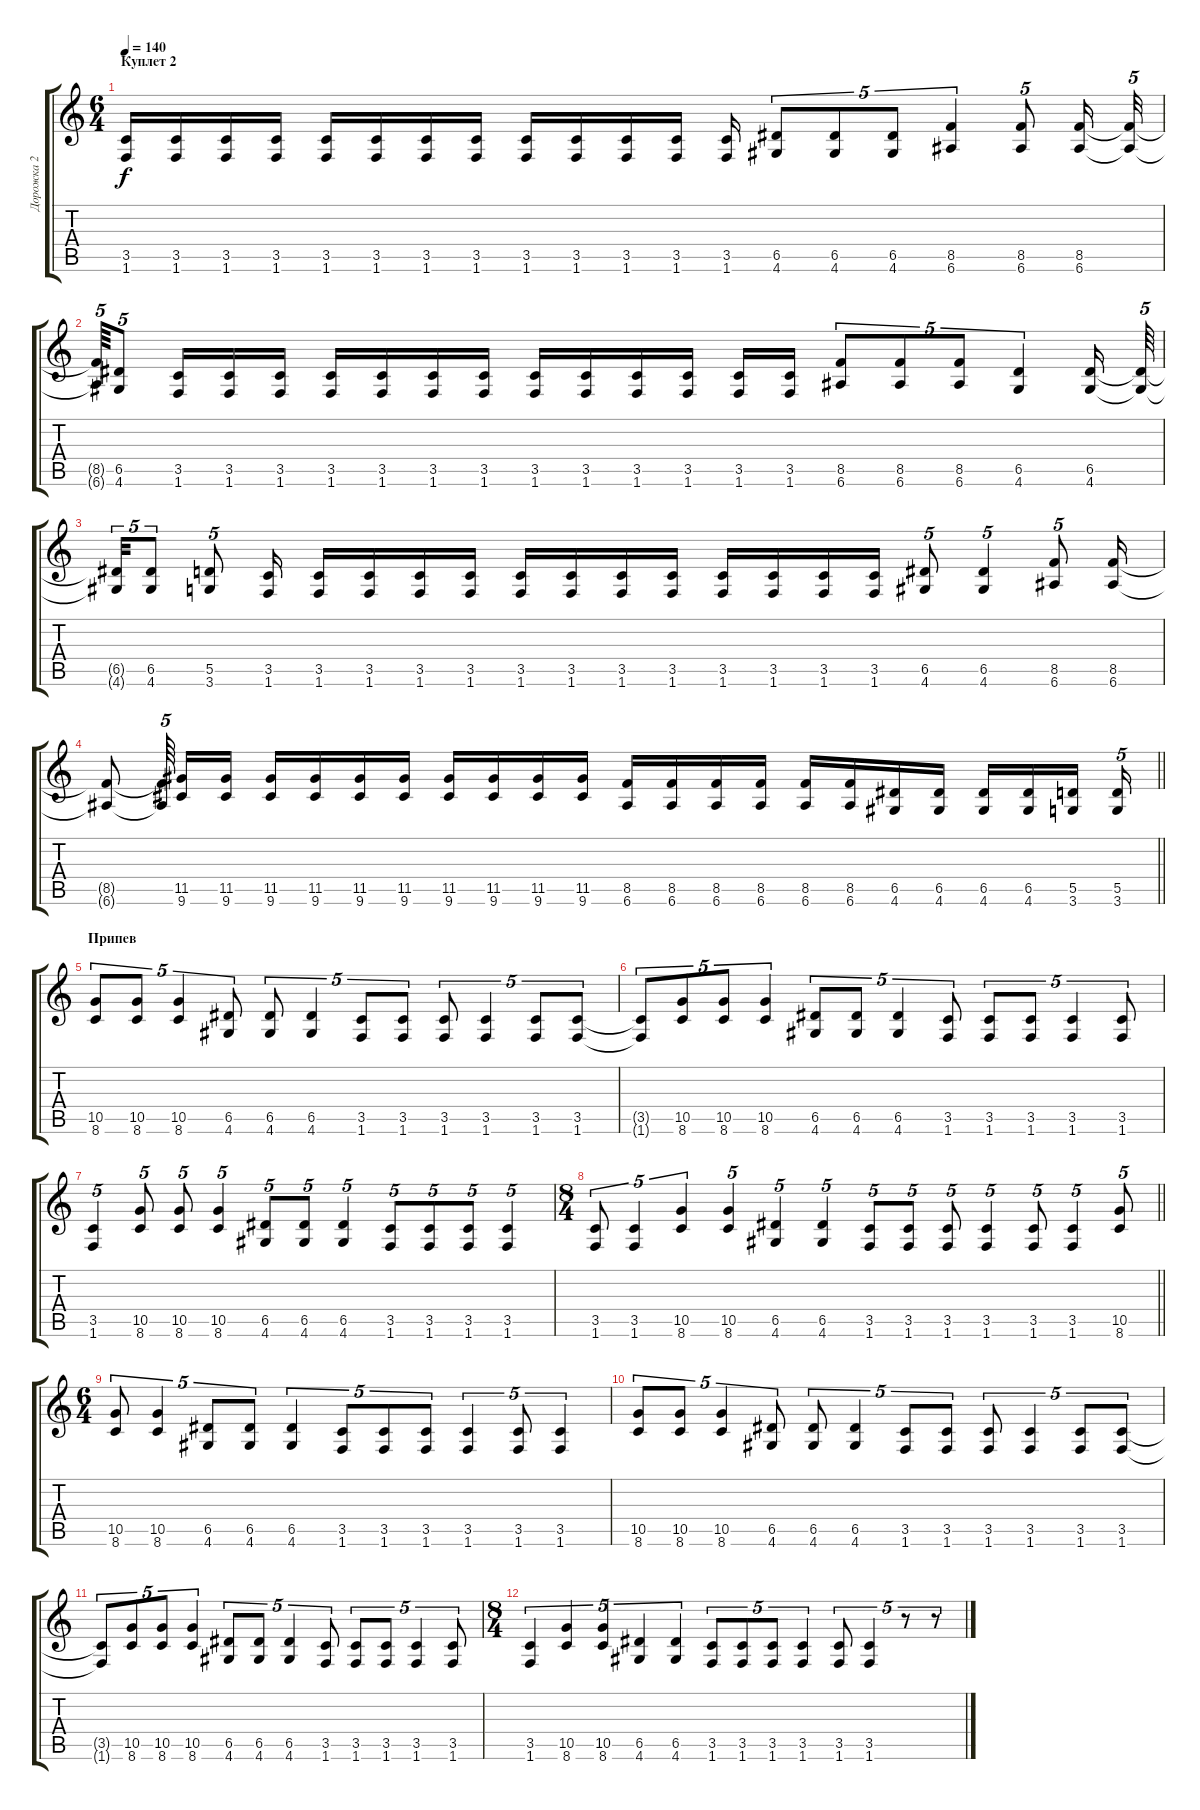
\track ("Дорожка 2" "Дорожка 2") {instrument distortionguitar}
\staff {score tabs}
\tuning (E4 B3 G3 D3 A2 E2) {hide}
\ts (6 4)
\section ("" "Куплет 2")
\tempo 140
\clef g2
\ks c
(3.5 1.6).16{dy f} (3.5 1.6).16 (3.5 1.6).16 (3.5 1.6).16 (3.5 1.6).16 (3.5 1.6).16 (3.5 1.6).16 (3.5 1.6).16 (3.5 1.6).16 (3.5 1.6).16 (3.5 1.6).16 (3.5 1.6).16 (3.5 1.6).16 (6.5 4.6).8{tu (5 4)} (6.5 4.6).8{tu (5 4)} (6.5 4.6).8{tu (5 4)} (8.5 6.6).4{tu (5 4)} (8.5 6.6).8{tu (5 4)} (8.5 6.6).16 (8.5{t} 6.6{t}).32{tu (5 4)} |
(8.5{t} 6.6{t}).64{tu (5 4)} (6.5 4.6).8{tu (5 4)} (3.5 1.6).16 (3.5 1.6).16 (3.5 1.6).16 (3.5 1.6).16 (3.5 1.6).16 (3.5 1.6).16 (3.5 1.6).16 (3.5 1.6).16 (3.5 1.6).16 (3.5 1.6).16 (3.5 1.6).16 (3.5 1.6).16 (3.5 1.6).16 (8.5 6.6).8{tu (5 4)} (8.5 6.6).8{tu (5 4)} (8.5 6.6).8{tu (5 4)} (6.5 4.6).4{tu (5 4)} (6.5 4.6).16 (6.5{t} 4.6{t}).64{tu (5 4)} |
(6.5{t} 4.6{t}).32{tu (5 4)} (6.5 4.6).8{tu (5 4)} (5.5 3.6).8{tu (5 4)} (3.5 1.6).16 (3.5 1.6).16 (3.5 1.6).16 (3.5 1.6).16 (3.5 1.6).16 (3.5 1.6).16 (3.5 1.6).16 (3.5 1.6).16 (3.5 1.6).16 (3.5 1.6).16 (3.5 1.6).16 (3.5 1.6).16 (3.5 1.6).16 (6.5 4.6).8{tu (5 4)} (6.5 4.6).4{tu (5 4)} (8.5 6.6).8{tu (5 4)} (8.5 6.6).16 |
\barLineRight lightlight
(8.5{t} 6.6{t}).8 (8.5{t} 6.6{t}).64{tu (5 4) beam splitsecondary} (11.5 9.6).16 (11.5 9.6).16 (11.5 9.6).16 (11.5 9.6).16 (11.5 9.6).16 (11.5 9.6).16 (11.5 9.6).16 (11.5 9.6).16 (11.5 9.6).16 (11.5 9.6).16 (8.5 6.6).16 (8.5 6.6).16 (8.5 6.6).16 (8.5 6.6).16 (8.5 6.6).16 (8.5 6.6).16 (6.5 4.6).16 (6.5 4.6).16 (6.5 4.6).16 (6.5 4.6).16 (5.5 3.6).16{beam splitsecondary} (5.5 3.6).16{tu (5 4)} |
\section ("" "Припев")
(10.5 8.6).8{tu (5 4)} (10.5 8.6).8{tu (5 4)} (10.5 8.6).4{tu (5 4)} (6.5 4.6).8{tu (5 4)} (6.5 4.6).8{tu (5 4)} (6.5 4.6).4{tu (5 4)} (3.5 1.6).8{tu (5 4)} (3.5 1.6).8{tu (5 4)} (3.5 1.6).8{tu (5 4)} (3.5 1.6).4{tu (5 4)} (3.5 1.6).8{tu (5 4)} (3.5 1.6).8{tu (5 4)} |
(3.5{t} 1.6{t}).8{tu (5 4)} (10.5 8.6).8{tu (5 4)} (10.5 8.6).8{tu (5 4)} (10.5 8.6).4{tu (5 4)} (6.5 4.6).8{tu (5 4)} (6.5 4.6).8{tu (5 4)} (6.5 4.6).4{tu (5 4)} (3.5 1.6).8{tu (5 4)} (3.5 1.6).8{tu (5 4)} (3.5 1.6).8{tu (5 4)} (3.5 1.6).4{tu (5 4)} (3.5 1.6).8{tu (5 4)} |
(3.5 1.6).4{tu (5 4)} (10.5 8.6).8{tu (5 4)} (10.5 8.6).8{tu (5 4)} (10.5 8.6).4{tu (5 4)} (6.5 4.6).8{tu (5 4)} (6.5 4.6).8{tu (5 4)} (6.5 4.6).4{tu (5 4)} (3.5 1.6).8{tu (5 4)} (3.5 1.6).8{tu (5 4)} (3.5 1.6).8{tu (5 4)} (3.5 1.6).4{tu (5 4)} |
\ts (8 4)
\barLineRight lightlight
(3.5 1.6).8{tu (5 4)} (3.5 1.6).4{tu (5 4)} (10.5 8.6).4{tu (5 4)} (10.5 8.6).4{tu (5 4)} (6.5 4.6).4{tu (5 4)} (6.5 4.6).4{tu (5 4)} (3.5 1.6).8{tu (5 4)} (3.5 1.6).8{tu (5 4)} (3.5 1.6).8{tu (5 4)} (3.5 1.6).4{tu (5 4)} (3.5 1.6).8{tu (5 4)} (3.5 1.6).4{tu (5 4)} (10.5 8.6).8{tu (5 4)} |
\ts (6 4)
(10.5 8.6).8{tu (5 4)} (10.5 8.6).4{tu (5 4)} (6.5 4.6).8{tu (5 4)} (6.5 4.6).8{tu (5 4)} (6.5 4.6).4{tu (5 4)} (3.5 1.6).8{tu (5 4)} (3.5 1.6).8{tu (5 4)} (3.5 1.6).8{tu (5 4)} (3.5 1.6).4{tu (5 4)} (3.5 1.6).8{tu (5 4)} (3.5 1.6).4{tu (5 4)} |
(10.5 8.6).8{tu (5 4)} (10.5 8.6).8{tu (5 4)} (10.5 8.6).4{tu (5 4)} (6.5 4.6).8{tu (5 4)} (6.5 4.6).8{tu (5 4)} (6.5 4.6).4{tu (5 4)} (3.5 1.6).8{tu (5 4)} (3.5 1.6).8{tu (5 4)} (3.5 1.6).8{tu (5 4)} (3.5 1.6).4{tu (5 4)} (3.5 1.6).8{tu (5 4)} (3.5 1.6).8{tu (5 4)} |
(3.5{t} 1.6{t}).8{tu (5 4)} (10.5 8.6).8{tu (5 4)} (10.5 8.6).8{tu (5 4)} (10.5 8.6).4{tu (5 4)} (6.5 4.6).8{tu (5 4)} (6.5 4.6).8{tu (5 4)} (6.5 4.6).4{tu (5 4)} (3.5 1.6).8{tu (5 4)} (3.5 1.6).8{tu (5 4)} (3.5 1.6).8{tu (5 4)} (3.5 1.6).4{tu (5 4)} (3.5 1.6).8{tu (5 4)} |
\ts (8 4)
(3.5 1.6).4{tu (5 4)} (10.5 8.6).4{tu (5 4)} (10.5 8.6).4{tu (5 4)} (6.5 4.6).4{tu (5 4)} (6.5 4.6).4{tu (5 4)} (3.5 1.6).8{tu (5 4)} (3.5 1.6).8{tu (5 4)} (3.5 1.6).8{tu (5 4)} (3.5 1.6).4{tu (5 4)} (3.5 1.6).8{tu (5 4)} (3.5 1.6).4{tu (5 4)} r.8{tu (5 4)} r.8{tu (5 4)}
